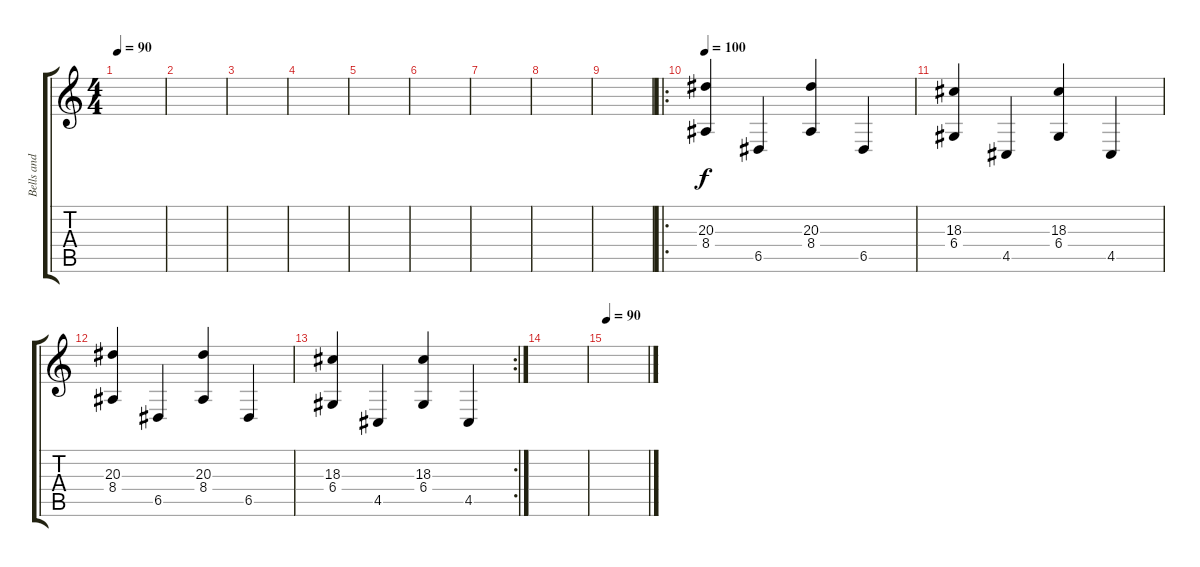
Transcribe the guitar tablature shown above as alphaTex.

\track ("Bells and Clavinet" "Bells and ") {instrument tubularbells}
\staff {score tabs}
\tuning (E4 B3 G3 D3 A2 E2) {hide}
\ts (4 4)
\tempo 90
\clef g2
\ks c
|
|
|
|
|
|
|
|
|
\ro
\tempo 100
(20.3 8.4).4 6.5.4 (20.3 8.4).4 6.5.4 |
(18.3 6.4).4 4.5.4 (18.3 6.4).4 4.5.4 |
(20.3 8.4).4 6.5.4 (20.3 8.4).4 6.5.4 |
\rc 2
(18.3 6.4).4 4.5.4 (18.3 6.4).4 4.5.4 |
|
\tempo 90
